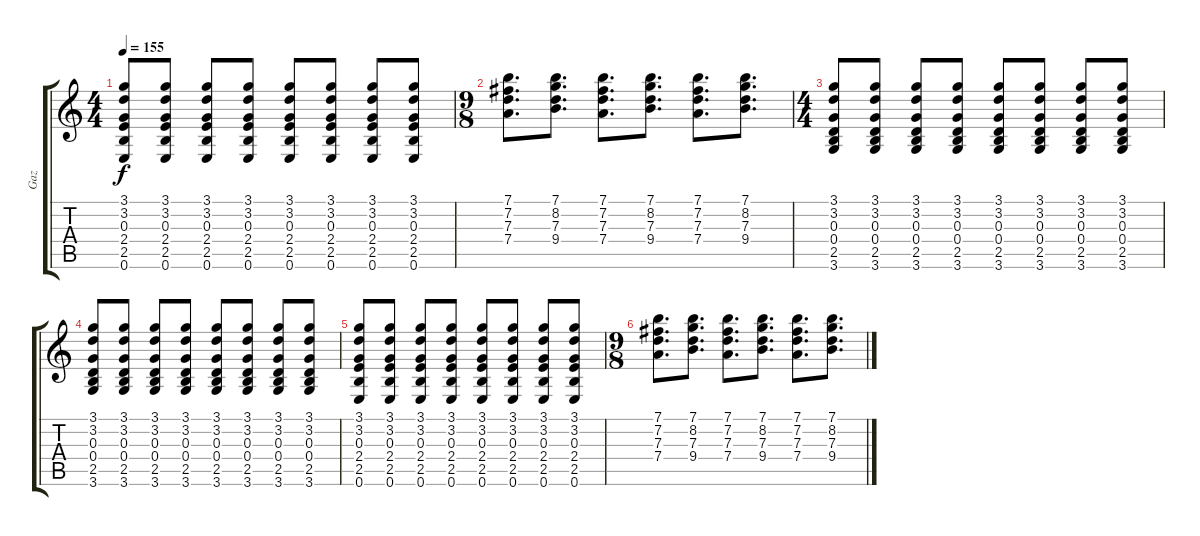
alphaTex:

\track ("Gaz" "Gaz") {instrument distortionguitar}
\staff {score tabs}
\tuning (E4 B3 G3 D3 A2 E2) {hide}
\ts (4 4)
\tempo 155
\clef g2
\ks c
(3.1 3.2 0.3 2.4 2.5 0.6).8{dy f} (3.1 3.2 0.3 2.4 2.5 0.6).8 (3.1 3.2 0.3 2.4 2.5 0.6).8 (3.1 3.2 0.3 2.4 2.5 0.6).8 (3.1 3.2 0.3 2.4 2.5 0.6).8 (3.1 3.2 0.3 2.4 2.5 0.6).8 (3.1 3.2 0.3 2.4 2.5 0.6).8 (3.1 3.2 0.3 2.4 2.5 0.6).8 |
\ts (9 8)
(7.1 7.2 7.3 7.4).8{d} (7.1 8.2 7.3 9.4).8{d} (7.1 7.2 7.3 7.4).8{d} (7.1 8.2 7.3 9.4).8{d} (7.1 7.2 7.3 7.4).8{d} (7.1 8.2 7.3 9.4).8{d} |
\ts (4 4)
(3.1 3.2 0.3 0.4 2.5 3.6).8{volume 0} (3.1 3.2 0.3 0.4 2.5 3.6).8 (3.1 3.2 0.3 0.4 2.5 3.6).8 (3.1 3.2 0.3 0.4 2.5 3.6).8 (3.1 3.2 0.3 0.4 2.5 3.6).8 (3.1 3.2 0.3 0.4 2.5 3.6).8 (3.1 3.2 0.3 0.4 2.5 3.6).8 (3.1 3.2 0.3 0.4 2.5 3.6).8 |
(3.1 3.2 0.3 0.4 2.5 3.6).8 (3.1 3.2 0.3 0.4 2.5 3.6).8 (3.1 3.2 0.3 0.4 2.5 3.6).8 (3.1 3.2 0.3 0.4 2.5 3.6).8 (3.1 3.2 0.3 0.4 2.5 3.6).8 (3.1 3.2 0.3 0.4 2.5 3.6).8 (3.1 3.2 0.3 0.4 2.5 3.6).8 (3.1 3.2 0.3 0.4 2.5 3.6).8 |
(3.1 3.2 0.3 2.4 2.5 0.6).8 (3.1 3.2 0.3 2.4 2.5 0.6).8 (3.1 3.2 0.3 2.4 2.5 0.6).8 (3.1 3.2 0.3 2.4 2.5 0.6).8 (3.1 3.2 0.3 2.4 2.5 0.6).8 (3.1 3.2 0.3 2.4 2.5 0.6).8 (3.1 3.2 0.3 2.4 2.5 0.6).8 (3.1 3.2 0.3 2.4 2.5 0.6).8 |
\ts (9 8)
(7.1 7.2 7.3 7.4).8{d} (7.1 8.2 7.3 9.4).8{d} (7.1 7.2 7.3 7.4).8{d} (7.1 8.2 7.3 9.4).8{d} (7.1 7.2 7.3 7.4).8{d} (7.1 8.2 7.3 9.4).8{d}
